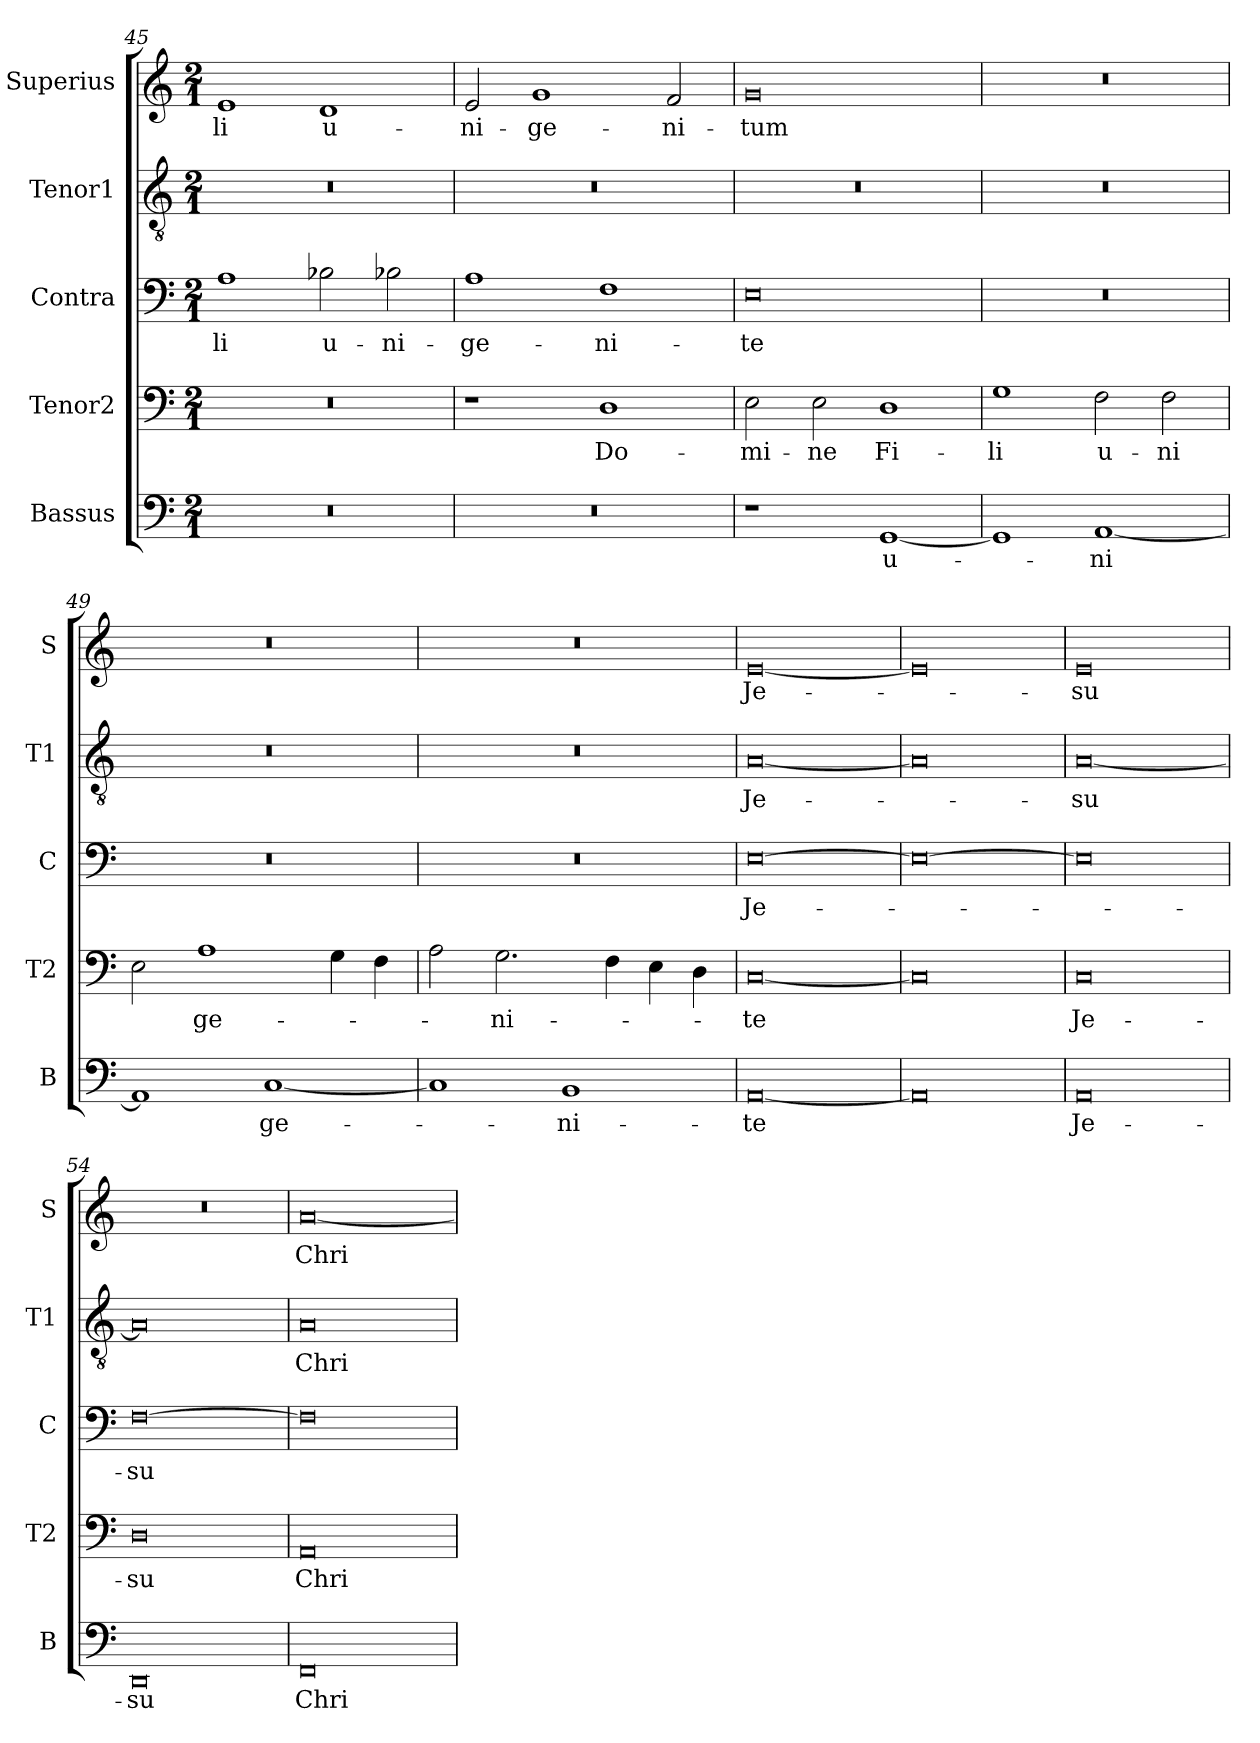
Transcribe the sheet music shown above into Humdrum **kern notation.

**kern	**text	**kern	**text	**kern	**text	**kern	**text	**kern	**text
*part5	*part5	*part4	*part4	*part3	*part3	*part2	*part2	*part1	*part1
*staff5	*staff5	*staff4	*staff4	*staff3	*staff3	*staff2	*staff2	*staff1	*staff1
*I"Bassus	*	*I"Tenor2	*	*I"Contra	*	*I"Tenor1	*	*I"Superius	*
*I'B	*	*I'T2	*	*I'C	*	*I'T1	*	*I'S	*
*clefF4	*	*clefF4	*	*clefF4	*	*clefGv2	*	*clefG2	*
*k[]	*	*k[]	*	*k[]	*	*k[]	*	*k[]	*
*M2/1	*	*M2/1	*	*M2/1	*	*M2/1	*	*M2/1	*
=45	=45	=45	=45	=45	=45	=45	=45	=45	=45
0r	.	0r	.	1A	-li	0r	.	1e	-li
.	.	.	.	2B-X\	u-	.	.	1d	u-
.	.	.	.	2B-X\	-ni-	.	.	.	.
=46	=46	=46	=46	=46	=46	=46	=46	=46	=46
0r	.	1r	.	1A	-ge-	0r	.	2e/	-ni-
.	.	.	.	.	.	.	.	1g	-ge-
.	.	1D	Do-	1F	-ni-	.	.	.	.
.	.	.	.	.	.	.	.	2f/	-ni-
=47	=47	=47	=47	=47	=47	=47	=47	=47	=47
1r	.	2E\	-mi-	0E	-te	0r	.	0g	-tum
.	.	2E\	-ne	.	.	.	.	.	.
[1GG	u-	1D	Fi-	.	.	.	.	.	.
=48	=48	=48	=48	=48	=48	=48	=48	=48	=48
1GG]	.	1G	-li	0r	.	0r	.	0r	.
[1AA	-ni	2F\	u-	.	.	.	.	.	.
.	.	2F\	-ni	.	.	.	.	.	.
=49	=49	=49	=49	=49	=49	=49	=49	=49	=49
1AA]	.	2E\	.	0r	.	0r	.	0r	.
.	.	1A	ge-	.	.	.	.	.	.
[1C	ge-	.	.	.	.	.	.	.	.
.	.	4G\	.	.	.	.	.	.	.
.	.	4F\	.	.	.	.	.	.	.
=50	=50	=50	=50	=50	=50	=50	=50	=50	=50
1C]	.	2A\	.	0r	.	0r	.	0r	.
.	.	2.G\	-ni-	.	.	.	.	.	.
1BB	-ni-	.	.	.	.	.	.	.	.
.	.	4F\	.	.	.	.	.	.	.
.	.	4E\	.	.	.	.	.	.	.
.	.	4D\	.	.	.	.	.	.	.
=51	=51	=51	=51	=51	=51	=51	=51	=51	=51
[0AA	-te	[0C	-te	[0E	Je-	[0A	Je-	[0e	Je-
=52	=52	=52	=52	=52	=52	=52	=52	=52	=52
0AA]	.	0C]	.	0E_	.	0A]	.	0e]	.
=53	=53	=53	=53	=53	=53	=53	=53	=53	=53
0AA	Je-	0C	Je-	0E]	.	[0A	-su	0e	-su
=54	=54	=54	=54	=54	=54	=54	=54	=54	=54
0DD	-su	0D	-su	[0F	-su	0A]	.	0r	.
=55	=55	=55	=55	=55	=55	=55	=55	=55	=55
0FF	Chri-	0AA	Chri-	0F]	.	0A	Chri-	[0a	Chri-
=	=	=	=	=	=	=	=	=	=
*-	*-	*-	*-	*-	*-	*-	*-	*-	*-
